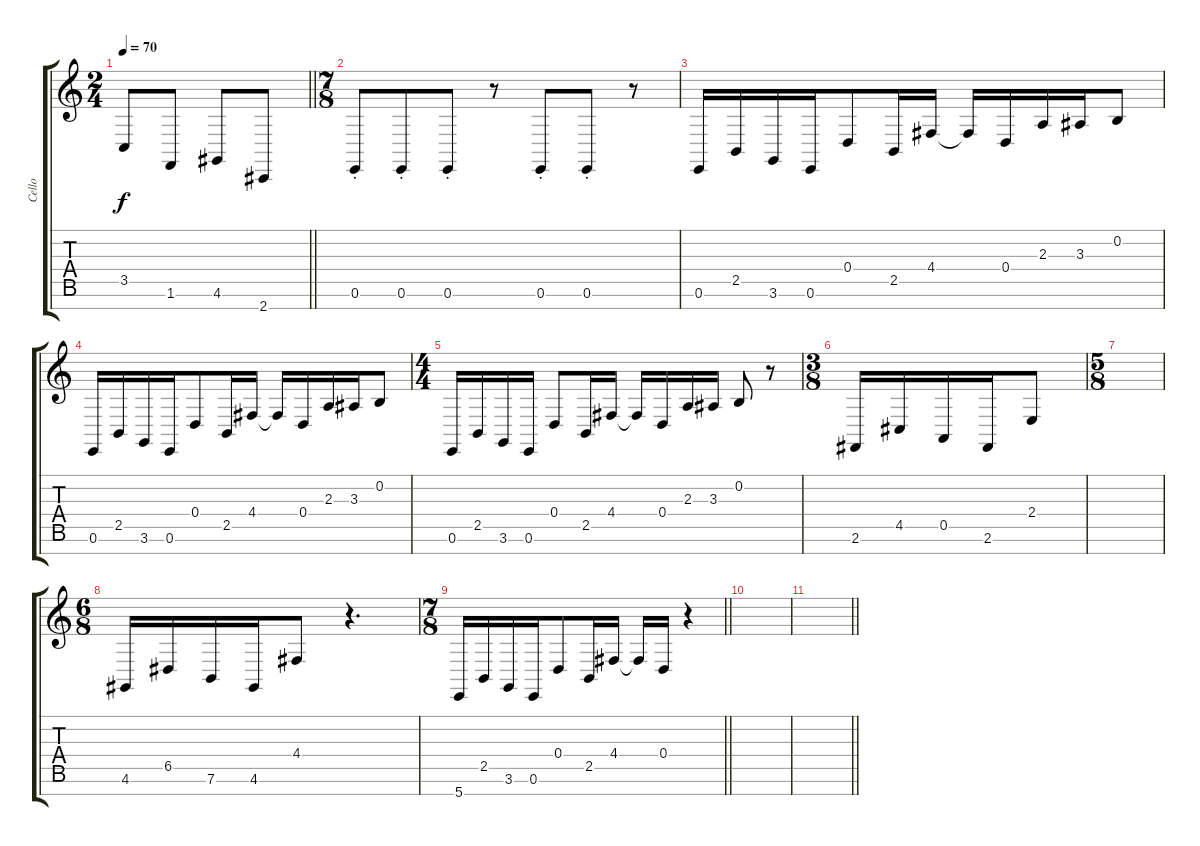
\track ("Cello" "Cello") {instrument cello}
\staff {score tabs}
\tuning (E4 B3 G3 D3 A2 E2 B1) {hide}
\ts (2 4)
\tempo 70
\clef g2
\barLineRight lightlight
\ks c
3.5.8{dy f} 1.6.8 4.6.8 2.7.8 |
\ts (7 8)
0.6{st}.8 0.6{st}.8 0.6{st}.8 r.8 0.6{st}.8 0.6{st}.8 r.8 |
0.6.16 2.5.16 3.6.16 0.6.16 0.4.8 2.5.16 4.4.16 4.4{t}.16 0.4.16 2.3.16 3.3.16 0.2.8 |
0.6.16 2.5.16 3.6.16 0.6.16 0.4.8 2.5.16 4.4.16 4.4{t}.16 0.4.16 2.3.16 3.3.16 0.2.8 |
\ts (4 4)
0.6.16 2.5.16 3.6.16 0.6.16 0.4.8 2.5.16 4.4.16 4.4{t}.16 0.4.16 2.3.16 3.3.16 0.2.8 r.8 |
\ts (3 8)
2.6.16 4.5.16 0.5.16 2.6.16 2.4.8 |
\ts (5 8)
|
\ts (6 8)
4.6.16 6.5.16 7.6.16 4.6.16 4.4.8 r.4{d} |
\ts (7 8)
\barLineRight lightlight
5.7.16 2.5.16 3.6.16 0.6.16 0.4.8 2.5.16 4.4.16 4.4{t}.16 0.4.16 r.4 |
|
\barLineRight lightlight
